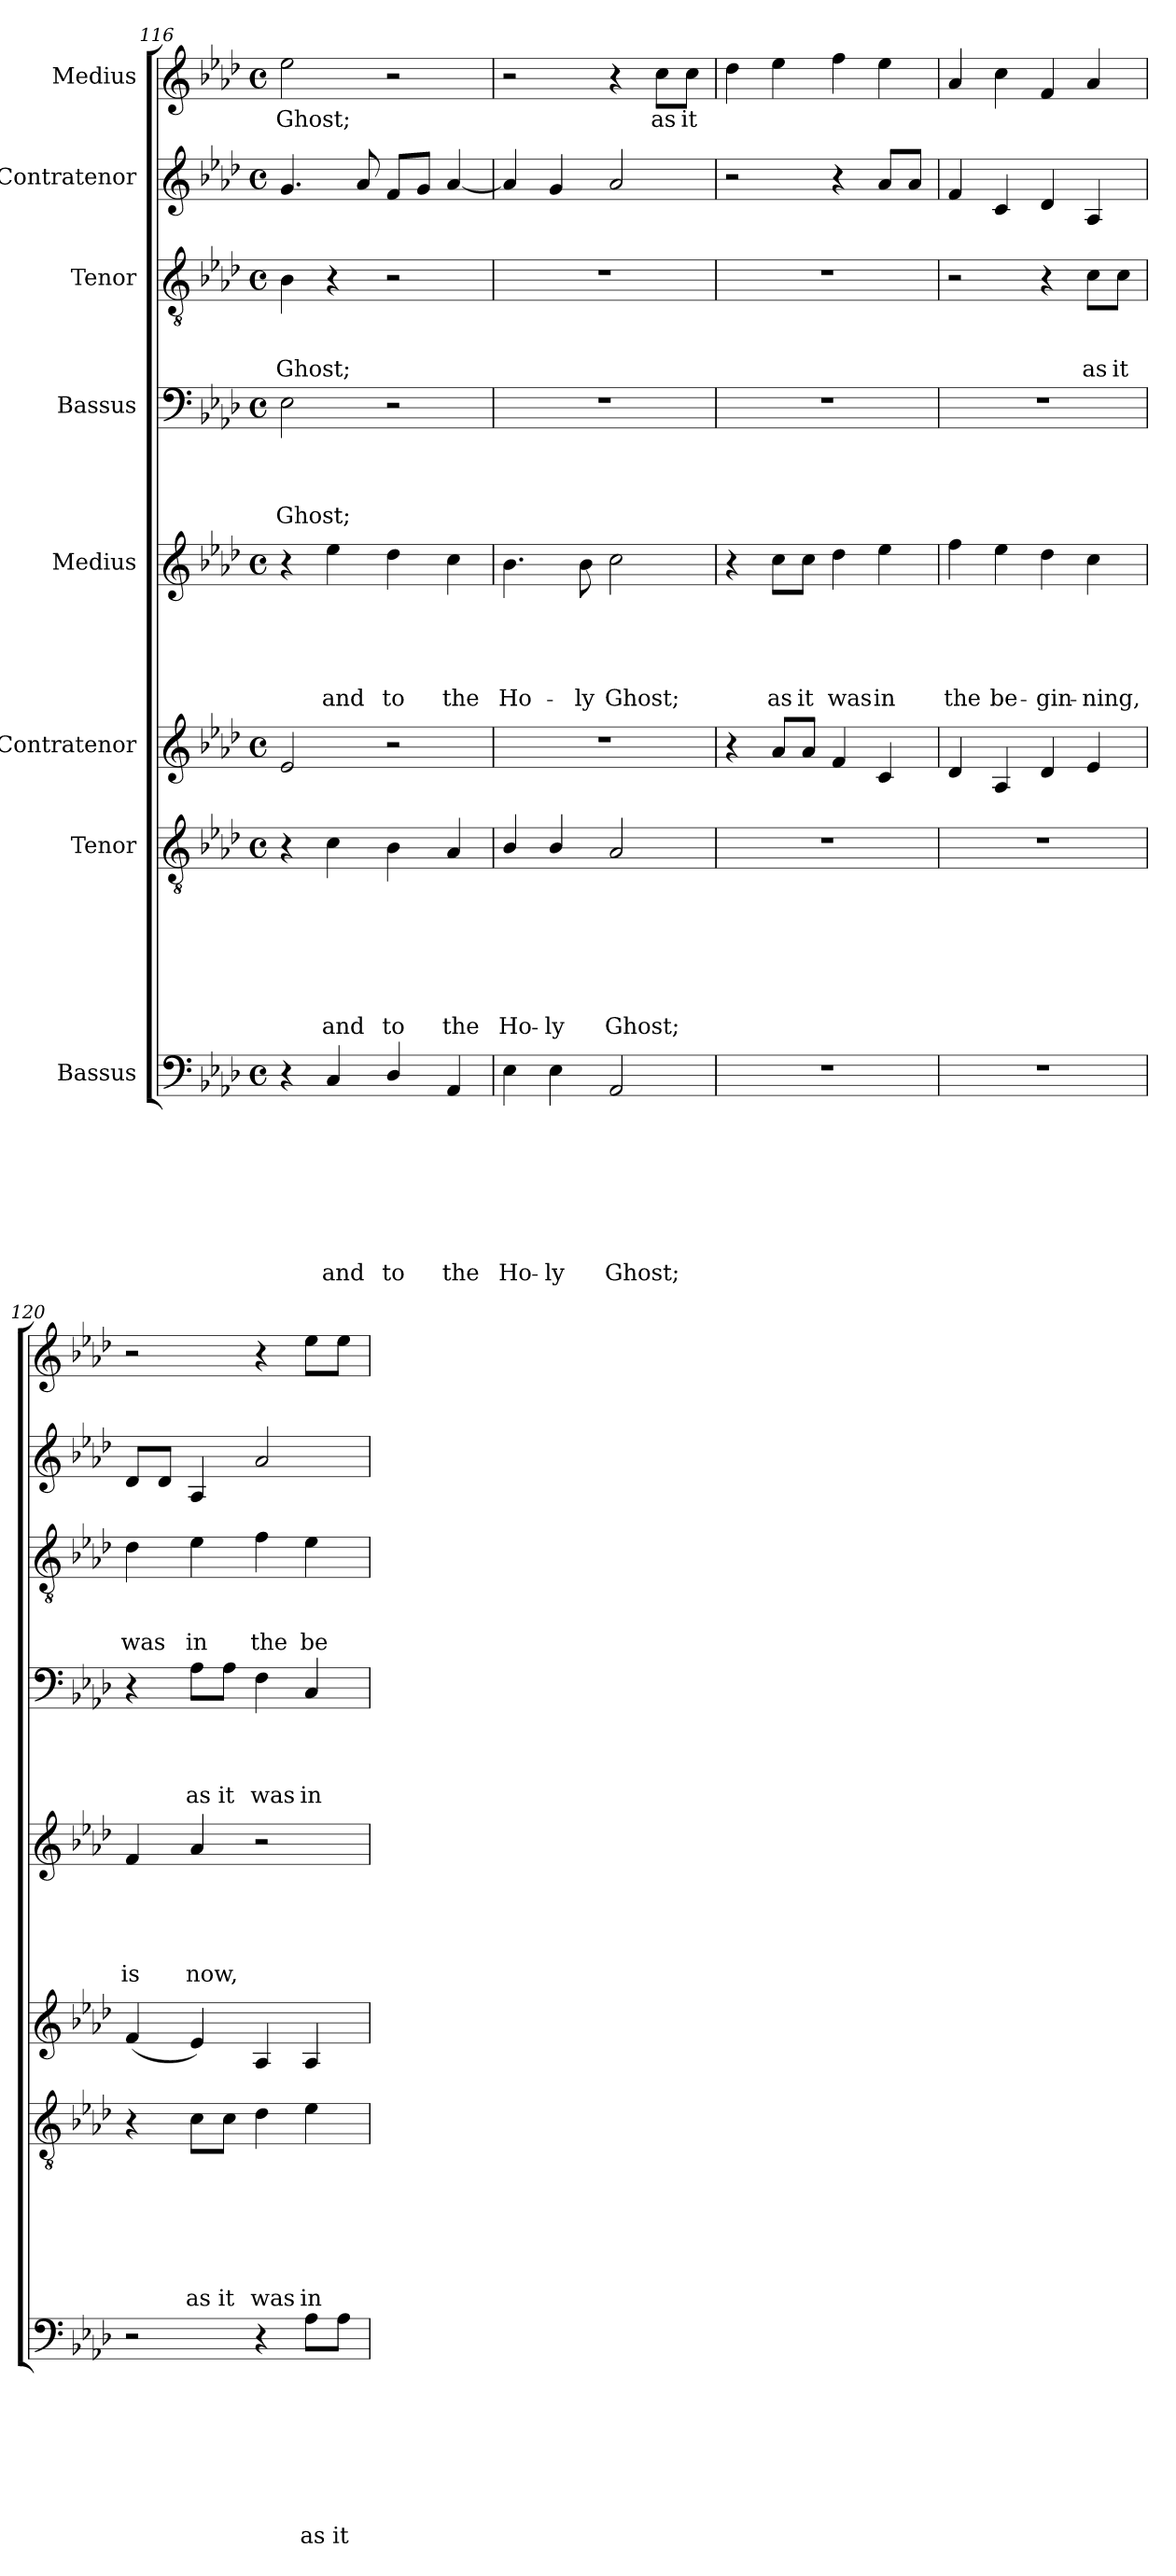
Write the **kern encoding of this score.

**kern	**text	**text	**text	**text	**text	**text	**text	**text	**kern	**text	**text	**text	**text	**text	**text	**text	**kern	**kern	**text	**text	**text	**text	**text	**kern	**text	**text	**text	**text	**kern	**text	**text	**text	**kern	**kern	**text
*part8	*part8	*part8	*part8	*part8	*part8	*part8	*part8	*part8	*part7	*part7	*part7	*part7	*part7	*part7	*part7	*part7	*part6	*part5	*part5	*part5	*part5	*part5	*part5	*part4	*part4	*part4	*part4	*part4	*part3	*part3	*part3	*part3	*part2	*part1	*part1
*staff8	*staff8	*staff8	*staff8	*staff8	*staff8	*staff8	*staff8	*staff8	*staff7	*staff7	*staff7	*staff7	*staff7	*staff7	*staff7	*staff7	*staff6	*staff5	*staff5	*staff5	*staff5	*staff5	*staff5	*staff4	*staff4	*staff4	*staff4	*staff4	*staff3	*staff3	*staff3	*staff3	*staff2	*staff1	*staff1
*I"Bassus	*	*	*	*	*	*	*	*	*I"Tenor	*	*	*	*	*	*	*	*I"Contratenor	*I"Medius	*	*	*	*	*	*I"Bassus	*	*	*	*	*I"Tenor	*	*	*	*I"Contratenor	*I"Medius	*
*clefF4	*	*	*	*	*	*	*	*	*clefGv2	*	*	*	*	*	*	*	*clefG2	*clefG2	*	*	*	*	*	*clefF4	*	*	*	*	*clefGv2	*	*	*	*clefG2	*clefG2	*
*k[b-e-a-d-]	*	*	*	*	*	*	*	*	*k[b-e-a-d-]	*	*	*	*	*	*	*	*k[b-e-a-d-]	*k[b-e-a-d-]	*	*	*	*	*	*k[b-e-a-d-]	*	*	*	*	*k[b-e-a-d-]	*	*	*	*k[b-e-a-d-]	*k[b-e-a-d-]	*
*A-:	*	*	*	*	*	*	*	*	*A-:	*	*	*	*	*	*	*	*A-:	*A-:	*	*	*	*	*	*A-:	*	*	*	*	*A-:	*	*	*	*A-:	*A-:	*
*M4/4	*	*	*	*	*	*	*	*	*M4/4	*	*	*	*	*	*	*	*M4/4	*M4/4	*	*	*	*	*	*M4/4	*	*	*	*	*M4/4	*	*	*	*M4/4	*M4/4	*
*met(c)	*	*	*	*	*	*	*	*	*met(c)	*	*	*	*	*	*	*	*met(c)	*met(c)	*	*	*	*	*	*met(c)	*	*	*	*	*met(c)	*	*	*	*met(c)	*met(c)	*
=116	=116	=116	=116	=116	=116	=116	=116	=116	=116	=116	=116	=116	=116	=116	=116	=116	=116	=116	=116	=116	=116	=116	=116	=116	=116	=116	=116	=116	=116	=116	=116	=116	=116	=116	=116
!	!	!	!	!	!	!	!	!	!	!	!	!	!	!	!	!	!	!	!	!	!	!	!	!	!	!	!	!LO:LY:b	!	!	!	!LO:LY:b	!	!	!LO:LY:b
4r	.	.	.	.	.	.	.	.	4r	.	.	.	.	.	.	.	2e-/	4r	.	.	.	.	.	2E-\	.	.	.	Ghost;	4B-\	.	.	Ghost;	4.g/	2ee-\	Ghost;
!	!	!	!	!	!	!	!	!LO:LY:b	!	!	!	!	!	!	!	!LO:LY:b	!	!	!	!	!	!	!LO:LY:b	!	!	!	!	!	!	!	!	!	!	!	!
4C/	.	.	.	.	.	.	.	and	4c\	.	.	.	.	.	.	and	.	4ee-\	.	.	.	.	and	.	.	.	.	.	4r	.	.	.	.	.	.
.	.	.	.	.	.	.	.	.	.	.	.	.	.	.	.	.	.	.	.	.	.	.	.	.	.	.	.	.	.	.	.	.	8a-/	.	.
!	!	!	!	!	!	!	!	!LO:LY:b	!	!	!	!	!	!	!	!LO:LY:b	!	!	!	!	!	!	!LO:LY:b	!	!	!	!	!	!	!	!	!	!	!	!
4D-/	.	.	.	.	.	.	.	to	4B-\	.	.	.	.	.	.	to	2r	4dd-\	.	.	.	.	to	2r	.	.	.	.	2r	.	.	.	8f/L	2r	.
.	.	.	.	.	.	.	.	.	.	.	.	.	.	.	.	.	.	.	.	.	.	.	.	.	.	.	.	.	.	.	.	.	8g/J	.	.
!	!	!	!	!	!	!	!	!LO:LY:b	!	!	!	!	!	!	!	!LO:LY:b	!	!	!	!	!	!	!LO:LY:b	!	!	!	!	!	!	!	!	!	!	!	!
4AA-/	.	.	.	.	.	.	.	the	4A-/	.	.	.	.	.	.	the	.	4cc\	.	.	.	.	the	.	.	.	.	.	.	.	.	.	[<4a-/	.	.
=117	=117	=117	=117	=117	=117	=117	=117	=117	=117	=117	=117	=117	=117	=117	=117	=117	=117	=117	=117	=117	=117	=117	=117	=117	=117	=117	=117	=117	=117	=117	=117	=117	=117	=117	=117
!	!	!	!	!	!	!	!	!LO:LY:b	!	!	!	!	!	!	!	!LO:LY:b	!	!	!	!	!	!	!LO:LY:b	!	!	!	!	!	!	!	!	!	!	!	!
4E-\	.	.	.	.	.	.	.	Ho-	4B-/	.	.	.	.	.	.	Ho-	1r	4.b-\	.	.	.	.	Ho-	1r	.	.	.	.	1r	.	.	.	4a-/]	2r	.
!	!	!	!	!	!	!	!	!LO:LY:b	!	!	!	!	!	!	!	!LO:LY:b	!	!	!	!	!	!	!	!	!	!	!	!	!	!	!	!	!	!	!
4E-\	.	.	.	.	.	.	.	-ly	4B-/	.	.	.	.	.	.	-ly	.	.	.	.	.	.	.	.	.	.	.	.	.	.	.	.	4g/	.	.
!	!	!	!	!	!	!	!	!	!	!	!	!	!	!	!	!	!	!	!	!	!	!	!LO:LY:b	!	!	!	!	!	!	!	!	!	!	!	!
.	.	.	.	.	.	.	.	.	.	.	.	.	.	.	.	.	.	8b-\	.	.	.	.	-ly	.	.	.	.	.	.	.	.	.	.	.	.
!	!	!	!	!	!	!	!	!LO:LY:b	!	!	!	!	!	!	!	!LO:LY:b	!	!	!	!	!	!	!LO:LY:b	!	!	!	!	!	!	!	!	!	!	!	!
2AA-/	.	.	.	.	.	.	.	Ghost;	2A-/	.	.	.	.	.	.	Ghost;	.	2cc\	.	.	.	.	Ghost;	.	.	.	.	.	.	.	.	.	2a-/	4r	.
!	!	!	!	!	!	!	!	!	!	!	!	!	!	!	!	!	!	!	!	!	!	!	!	!	!	!	!	!	!	!	!	!	!	!	!LO:LY:b
.	.	.	.	.	.	.	.	.	.	.	.	.	.	.	.	.	.	.	.	.	.	.	.	.	.	.	.	.	.	.	.	.	.	8cc\L	as
!	!	!	!	!	!	!	!	!	!	!	!	!	!	!	!	!	!	!	!	!	!	!	!	!	!	!	!	!	!	!	!	!	!	!	!LO:LY:b
.	.	.	.	.	.	.	.	.	.	.	.	.	.	.	.	.	.	.	.	.	.	.	.	.	.	.	.	.	.	.	.	.	.	8cc\J	it
!!LO:PB:g=z
=118	=118	=118	=118	=118	=118	=118	=118	=118	=118	=118	=118	=118	=118	=118	=118	=118	=118	=118	=118	=118	=118	=118	=118	=118	=118	=118	=118	=118	=118	=118	=118	=118	=118	=118	=118
1r	.	.	.	.	.	.	.	.	1r	.	.	.	.	.	.	.	4r	4r	.	.	.	.	.	1r	.	.	.	.	1r	.	.	.	2r	4dd-\	.
!	!	!	!	!	!	!	!	!	!	!	!	!	!	!	!	!	!	!	!	!	!	!	!LO:LY:b	!	!	!	!	!	!	!	!	!	!	!	!
.	.	.	.	.	.	.	.	.	.	.	.	.	.	.	.	.	8a-/L	8cc\L	.	.	.	.	as	.	.	.	.	.	.	.	.	.	.	4ee-\	.
!	!	!	!	!	!	!	!	!	!	!	!	!	!	!	!	!	!	!	!	!	!	!	!LO:LY:b	!	!	!	!	!	!	!	!	!	!	!	!
.	.	.	.	.	.	.	.	.	.	.	.	.	.	.	.	.	8a-/J	8cc\J	.	.	.	.	it	.	.	.	.	.	.	.	.	.	.	.	.
!	!	!	!	!	!	!	!	!	!	!	!	!	!	!	!	!	!	!	!	!	!	!	!LO:LY:b	!	!	!	!	!	!	!	!	!	!	!	!
.	.	.	.	.	.	.	.	.	.	.	.	.	.	.	.	.	4f/	4dd-\	.	.	.	.	was	.	.	.	.	.	.	.	.	.	4r	4ff\	.
!	!	!	!	!	!	!	!	!	!	!	!	!	!	!	!	!	!	!	!	!	!	!	!LO:LY:b	!	!	!	!	!	!	!	!	!	!	!	!
.	.	.	.	.	.	.	.	.	.	.	.	.	.	.	.	.	4c/	4ee-\	.	.	.	.	in	.	.	.	.	.	.	.	.	.	8a-/L	4ee-\	.
.	.	.	.	.	.	.	.	.	.	.	.	.	.	.	.	.	.	.	.	.	.	.	.	.	.	.	.	.	.	.	.	.	8a-/J	.	.
=119	=119	=119	=119	=119	=119	=119	=119	=119	=119	=119	=119	=119	=119	=119	=119	=119	=119	=119	=119	=119	=119	=119	=119	=119	=119	=119	=119	=119	=119	=119	=119	=119	=119	=119	=119
!	!	!	!	!	!	!	!	!	!	!	!	!	!	!	!	!	!	!	!	!	!	!	!LO:LY:b	!	!	!	!	!	!	!	!	!	!	!	!
1r	.	.	.	.	.	.	.	.	1r	.	.	.	.	.	.	.	4d-/	4ff\	.	.	.	.	the	1r	.	.	.	.	2r	.	.	.	4f/	4a-/	.
!	!	!	!	!	!	!	!	!	!	!	!	!	!	!	!	!	!	!	!	!	!	!	!LO:LY:b	!	!	!	!	!	!	!	!	!	!	!	!
.	.	.	.	.	.	.	.	.	.	.	.	.	.	.	.	.	4A-/	4ee-\	.	.	.	.	be-	.	.	.	.	.	.	.	.	.	4c/	4cc\	.
!	!	!	!	!	!	!	!	!	!	!	!	!	!	!	!	!	!	!	!	!	!	!	!LO:LY:b	!	!	!	!	!	!	!	!	!	!	!	!
.	.	.	.	.	.	.	.	.	.	.	.	.	.	.	.	.	4d-/	4dd-\	.	.	.	.	-gin-	.	.	.	.	.	4r	.	.	.	4d-/	4f/	.
!	!	!	!	!	!	!	!	!	!	!	!	!	!	!	!	!	!	!	!	!	!	!	!LO:LY:b	!	!	!	!	!	!	!	!	!LO:LY:b	!	!	!
.	.	.	.	.	.	.	.	.	.	.	.	.	.	.	.	.	4e-/	4cc\	.	.	.	.	-ning,	.	.	.	.	.	8c\L	.	.	as	4A-/	4a-/	.
!	!	!	!	!	!	!	!	!	!	!	!	!	!	!	!	!	!	!	!	!	!	!	!	!	!	!	!	!	!	!	!	!LO:LY:b	!	!	!
.	.	.	.	.	.	.	.	.	.	.	.	.	.	.	.	.	.	.	.	.	.	.	.	.	.	.	.	.	8c\J	.	.	it	.	.	.
=120	=120	=120	=120	=120	=120	=120	=120	=120	=120	=120	=120	=120	=120	=120	=120	=120	=120	=120	=120	=120	=120	=120	=120	=120	=120	=120	=120	=120	=120	=120	=120	=120	=120	=120	=120
!	!	!	!	!	!	!	!	!	!	!	!	!	!	!	!	!	!	!	!	!	!	!	!LO:LY:b	!	!	!	!	!	!	!	!	!LO:LY:b	!	!	!
2r	.	.	.	.	.	.	.	.	4r	.	.	.	.	.	.	.	(<4f/	4f/	.	.	.	.	is	4r	.	.	.	.	4d-\	.	.	was	8d-/L	2r	.
.	.	.	.	.	.	.	.	.	.	.	.	.	.	.	.	.	.	.	.	.	.	.	.	.	.	.	.	.	.	.	.	.	8d-/J	.	.
!	!	!	!	!	!	!	!	!	!	!	!	!	!	!	!	!LO:LY:b	!	!	!	!	!	!	!LO:LY:b	!	!	!	!	!LO:LY:b	!	!	!	!LO:LY:b	!	!	!
.	.	.	.	.	.	.	.	.	8c\L	.	.	.	.	.	.	as	4e-/)	4a-/	.	.	.	.	now,	8A-\L	.	.	.	as	4e-\	.	.	in	4A-/	.	.
!	!	!	!	!	!	!	!	!	!	!	!	!	!	!	!	!LO:LY:b	!	!	!	!	!	!	!	!	!	!	!	!LO:LY:b	!	!	!	!	!	!	!
.	.	.	.	.	.	.	.	.	8c\J	.	.	.	.	.	.	it	.	.	.	.	.	.	.	8A-\J	.	.	.	it	.	.	.	.	.	.	.
!	!	!	!	!	!	!	!	!	!	!	!	!	!	!	!	!LO:LY:b	!	!	!	!	!	!	!	!	!	!	!	!LO:LY:b	!	!	!	!LO:LY:b	!	!	!
4r	.	.	.	.	.	.	.	.	4d-\	.	.	.	.	.	.	was	4A-/	2r	.	.	.	.	.	4F\	.	.	.	was	4f\	.	.	the	2a-/	4r	.
!	!	!	!	!	!	!	!	!LO:LY:b	!	!	!	!	!	!	!	!LO:LY:b	!	!	!	!	!	!	!	!	!	!	!	!LO:LY:b	!	!	!	!LO:LY:b	!	!	!
8A-\L	.	.	.	.	.	.	.	as	4e-\	.	.	.	.	.	.	in	4A-/	.	.	.	.	.	.	4C/	.	.	.	in	4e-\	.	.	be-	.	8ee-\L	.
!	!	!	!	!	!	!	!	!LO:LY:b	!	!	!	!	!	!	!	!	!	!	!	!	!	!	!	!	!	!	!	!	!	!	!	!	!	!	!
8A-\J	.	.	.	.	.	.	.	it	.	.	.	.	.	.	.	.	.	.	.	.	.	.	.	.	.	.	.	.	.	.	.	.	.	8ee-\J	.
=	=	=	=	=	=	=	=	=	=	=	=	=	=	=	=	=	=	=	=	=	=	=	=	=	=	=	=	=	=	=	=	=	=	=	=
*-	*-	*-	*-	*-	*-	*-	*-	*-	*-	*-	*-	*-	*-	*-	*-	*-	*-	*-	*-	*-	*-	*-	*-	*-	*-	*-	*-	*-	*-	*-	*-	*-	*-	*-	*-
